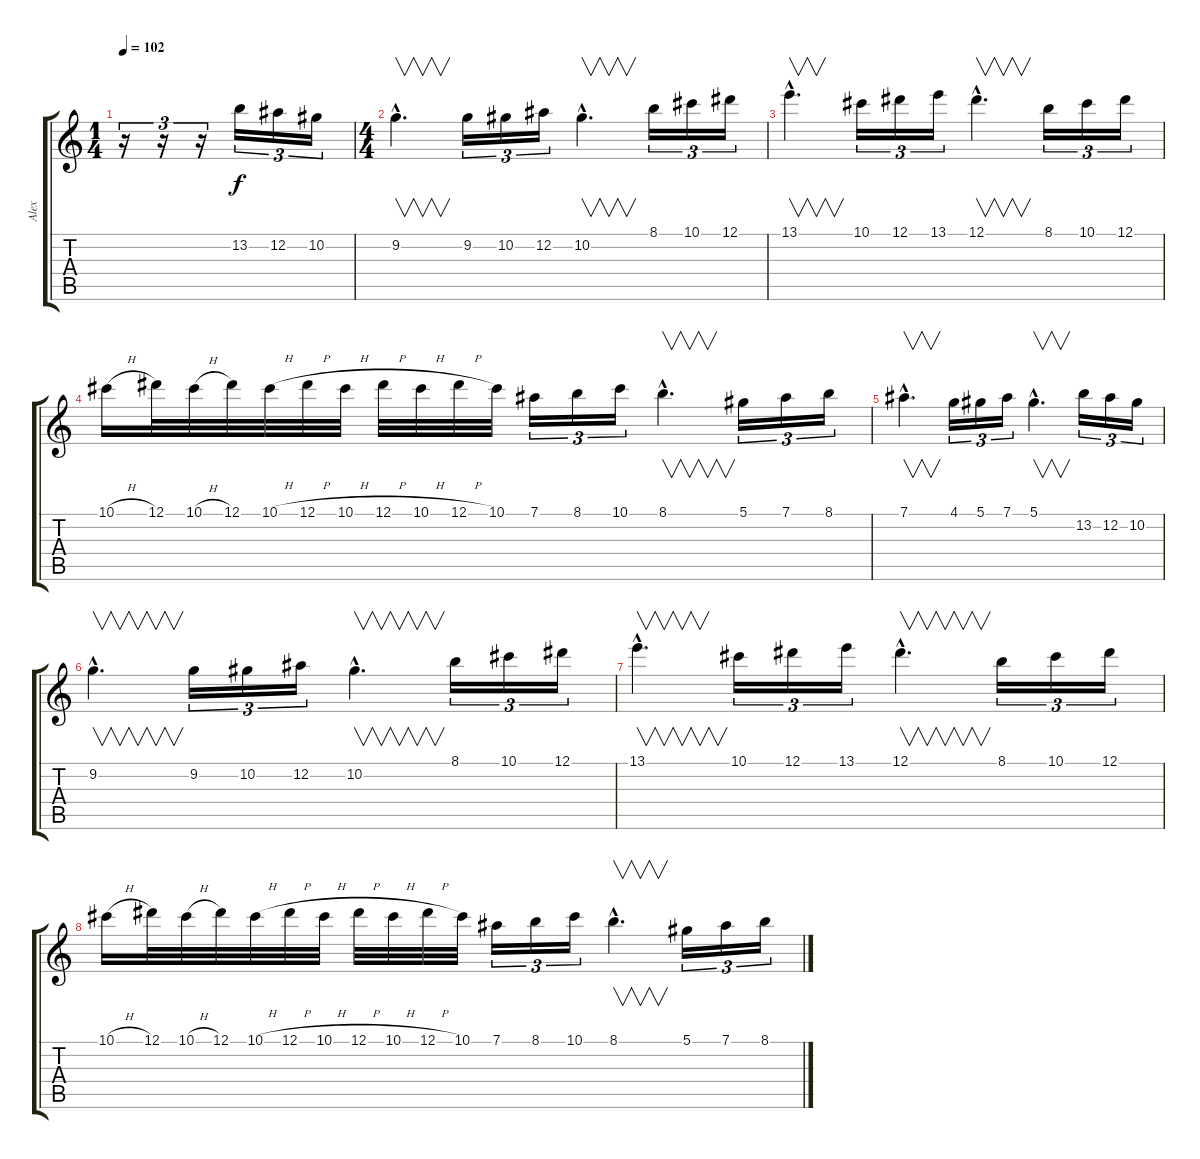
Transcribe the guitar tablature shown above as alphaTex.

\track ("Alex" "Alex") {instrument overdrivenguitar}
\staff {score tabs}
\tuning (Eb4 Bb3 Gb3 Db3 Ab2 Eb2) {hide}
\ts (1 4)
\tempo 102
\clef g2
\ks c
r.16{tu (3 2) dy f instrument overdrivenguitar} r.16{tu (3 2)} r.16{tu (3 2)} 13.2.16{tu (3 2)} 12.2.16{tu (3 2)} 10.2.16{tu (3 2)} |
\ts (4 4)
9.2{hac}.4{v d} 9.2.16{tu (3 2)} 10.2.16{tu (3 2)} 12.2.16{tu (3 2)} 10.2{hac}.4{v d} 8.1.16{tu (3 2)} 10.1.16{tu (3 2)} 12.1.16{tu (3 2)} |
13.1{hac}.4{v d} 10.1.16{tu (3 2)} 12.1.16{tu (3 2)} 13.1.16{tu (3 2)} 12.1{hac}.4{v d} 8.1.16{tu (3 2)} 10.1.16{tu (3 2)} 12.1.16{tu (3 2)} |
10.1{h}.16 12.1.32 10.1{h}.32 12.1.32 10.1{h}.32 12.1{h}.32 10.1{h}.32 12.1{h}.32 10.1{h}.32 12.1{h}.32 10.1.32 7.1.16{tu (3 2)} 8.1.16{tu (3 2)} 10.1.16{tu (3 2)} 8.1{hac}.4{v d} 5.1.16{tu (3 2)} 7.1.16{tu (3 2)} 8.1.16{tu (3 2)} |
7.1{hac}.4{v d} 4.1.16{tu (3 2)} 5.1.16{tu (3 2)} 7.1.16{tu (3 2)} 5.1{hac}.4{v d} 13.2.16{tu (3 2)} 12.2.16{tu (3 2)} 10.2.16{tu (3 2)} |
9.2{hac}.4{v d} 9.2.16{tu (3 2)} 10.2.16{tu (3 2)} 12.2.16{tu (3 2)} 10.2{hac}.4{v d} 8.1.16{tu (3 2)} 10.1.16{tu (3 2)} 12.1.16{tu (3 2)} |
13.1{hac}.4{v d} 10.1.16{tu (3 2)} 12.1.16{tu (3 2)} 13.1.16{tu (3 2)} 12.1{hac}.4{v d} 8.1.16{tu (3 2)} 10.1.16{tu (3 2)} 12.1.16{tu (3 2)} |
10.1{h}.16 12.1.32 10.1{h}.32 12.1.32 10.1{h}.32 12.1{h}.32 10.1{h}.32 12.1{h}.32 10.1{h}.32 12.1{h}.32 10.1.32 7.1.16{tu (3 2)} 8.1.16{tu (3 2)} 10.1.16{tu (3 2)} 8.1{hac}.4{v d} 5.1.16{tu (3 2)} 7.1.16{tu (3 2)} 8.1.16{tu (3 2)}
